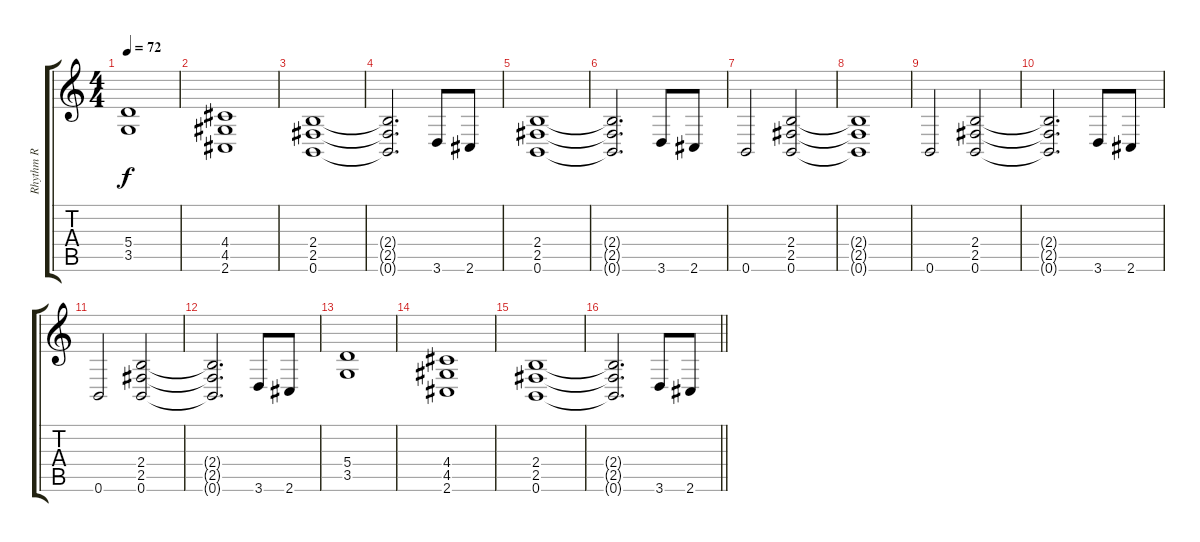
\track ("Rhythm R" "Rhythm R") {instrument distortionguitar}
\staff {score tabs}
\tuning (B3 Gb3 D3 A2 E2 B1) {hide}
\ts (4 4)
\tempo 72
\clef g2
\ks c
(5.4 3.5).1{dy f} |
(4.4 4.5 2.6).1 |
(2.4 2.5 0.6).1 |
(2.4{t} 2.5{t} 0.6{t}).2{d} 3.6.8 2.6.8 |
(2.4 2.5 0.6).1 |
(2.4{t} 2.5{t} 0.6{t}).2{d} 3.6.8 2.6.8 |
0.6.2 (2.4 2.5 0.6).2 |
(2.4{t} 2.5{t} 0.6{t}).1 |
0.6.2 (2.4 2.5 0.6).2 |
(2.4{t} 2.5{t} 0.6{t}).2{d} 3.6.8 2.6.8 |
0.6.2 (2.4 2.5 0.6).2 |
(2.4{t} 2.5{t} 0.6{t}).2{d} 3.6.8 2.6.8 |
(5.4 3.5).1 |
(4.4 4.5 2.6).1 |
(2.4 2.5 0.6).1 |
\barLineRight lightlight
(2.4{t} 2.5{t} 0.6{t}).2{d} 3.6.8 2.6.8
